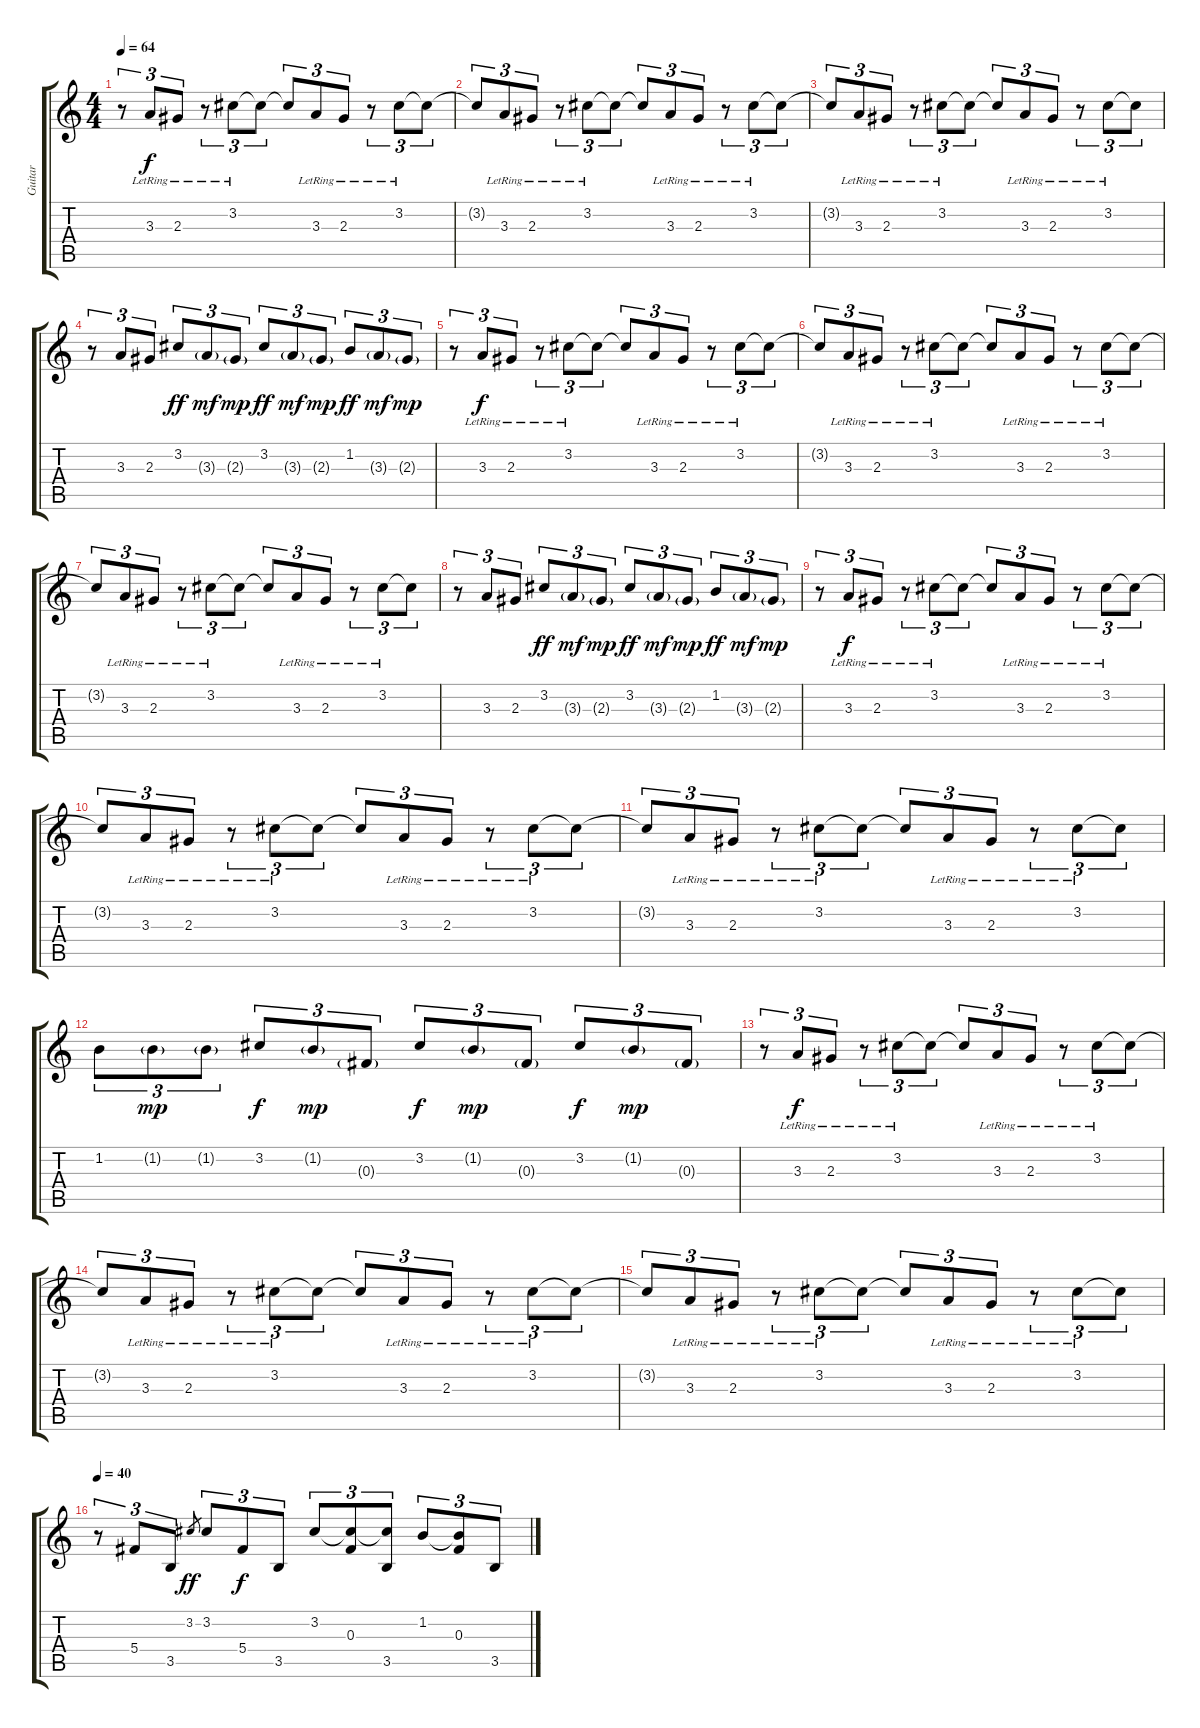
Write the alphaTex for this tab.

\track ("Guitar" "Guitar") {instrument electricguitarclean}
\staff {score tabs}
\tuning (Eb4 Bb3 Gb3 Db3 Ab2 Db2) {hide}
\ts (4 4)
\tempo 64
\clef g2
\ks c
r.8{tu (3 2) dy mp} 3.3{lr}.8{tu (3 2) dy f} 2.3{lr}.8{tu (3 2)} r.8{tu (3 2)} 3.2{lr}.8{tu (3 2)} 3.2{t}.8{tu (3 2)} 3.2{t}.8{tu (3 2)} 3.3{lr}.8{tu (3 2)} 2.3{lr}.8{tu (3 2)} r.8{tu (3 2)} 3.2{lr}.8{tu (3 2)} 3.2{t}.8{tu (3 2)} |
3.2{t}.8{tu (3 2)} 3.3{lr}.8{tu (3 2)} 2.3{lr}.8{tu (3 2)} r.8{tu (3 2)} 3.2{lr}.8{tu (3 2)} 3.2{t}.8{tu (3 2)} 3.2{t}.8{tu (3 2)} 3.3{lr}.8{tu (3 2)} 2.3{lr}.8{tu (3 2)} r.8{tu (3 2)} 3.2{lr}.8{tu (3 2)} 3.2{t}.8{tu (3 2)} |
3.2{t}.8{tu (3 2)} 3.3{lr}.8{tu (3 2)} 2.3{lr}.8{tu (3 2)} r.8{tu (3 2)} 3.2{lr}.8{tu (3 2)} 3.2{t}.8{tu (3 2)} 3.2{t}.8{tu (3 2)} 3.3{lr}.8{tu (3 2)} 2.3{lr}.8{tu (3 2)} r.8{tu (3 2)} 3.2{lr}.8{tu (3 2)} 3.2{t}.8{tu (3 2)} |
r.8{tu (3 2)} 3.3.8{tu (3 2)} 2.3.8{tu (3 2)} 3.2.8{tu (3 2) dy ff} 3.3{g}.8{tu (3 2) dy mf} 2.3{g}.8{tu (3 2) dy mp} 3.2.8{tu (3 2) dy ff} 3.3{g}.8{tu (3 2) dy mf} 2.3{g}.8{tu (3 2) dy mp} 1.2.8{tu (3 2) dy ff} 3.3{g}.8{tu (3 2) dy mf} 2.3{g}.8{tu (3 2) dy mp} |
r.8{tu (3 2)} 3.3{lr}.8{tu (3 2) dy f} 2.3{lr}.8{tu (3 2)} r.8{tu (3 2)} 3.2{lr}.8{tu (3 2)} 3.2{t}.8{tu (3 2)} 3.2{t}.8{tu (3 2)} 3.3{lr}.8{tu (3 2)} 2.3{lr}.8{tu (3 2)} r.8{tu (3 2)} 3.2{lr}.8{tu (3 2)} 3.2{t}.8{tu (3 2)} |
3.2{t}.8{tu (3 2)} 3.3{lr}.8{tu (3 2)} 2.3{lr}.8{tu (3 2)} r.8{tu (3 2)} 3.2{lr}.8{tu (3 2)} 3.2{t}.8{tu (3 2)} 3.2{t}.8{tu (3 2)} 3.3{lr}.8{tu (3 2)} 2.3{lr}.8{tu (3 2)} r.8{tu (3 2)} 3.2{lr}.8{tu (3 2)} 3.2{t}.8{tu (3 2)} |
3.2{t}.8{tu (3 2)} 3.3{lr}.8{tu (3 2)} 2.3{lr}.8{tu (3 2)} r.8{tu (3 2)} 3.2{lr}.8{tu (3 2)} 3.2{t}.8{tu (3 2)} 3.2{t}.8{tu (3 2)} 3.3{lr}.8{tu (3 2)} 2.3{lr}.8{tu (3 2)} r.8{tu (3 2)} 3.2{lr}.8{tu (3 2)} 3.2{t}.8{tu (3 2)} |
r.8{tu (3 2)} 3.3.8{tu (3 2)} 2.3.8{tu (3 2)} 3.2.8{tu (3 2) dy ff} 3.3{g}.8{tu (3 2) dy mf} 2.3{g}.8{tu (3 2) dy mp} 3.2.8{tu (3 2) dy ff} 3.3{g}.8{tu (3 2) dy mf} 2.3{g}.8{tu (3 2) dy mp} 1.2.8{tu (3 2) dy ff} 3.3{g}.8{tu (3 2) dy mf} 2.3{g}.8{tu (3 2) dy mp} |
r.8{tu (3 2)} 3.3{lr}.8{tu (3 2) dy f} 2.3{lr}.8{tu (3 2)} r.8{tu (3 2)} 3.2{lr}.8{tu (3 2)} 3.2{t}.8{tu (3 2)} 3.2{t}.8{tu (3 2)} 3.3{lr}.8{tu (3 2)} 2.3{lr}.8{tu (3 2)} r.8{tu (3 2)} 3.2{lr}.8{tu (3 2)} 3.2{t}.8{tu (3 2)} |
3.2{t}.8{tu (3 2)} 3.3{lr}.8{tu (3 2)} 2.3{lr}.8{tu (3 2)} r.8{tu (3 2)} 3.2{lr}.8{tu (3 2)} 3.2{t}.8{tu (3 2)} 3.2{t}.8{tu (3 2)} 3.3{lr}.8{tu (3 2)} 2.3{lr}.8{tu (3 2)} r.8{tu (3 2)} 3.2{lr}.8{tu (3 2)} 3.2{t}.8{tu (3 2)} |
3.2{t}.8{tu (3 2)} 3.3{lr}.8{tu (3 2)} 2.3{lr}.8{tu (3 2)} r.8{tu (3 2)} 3.2{lr}.8{tu (3 2)} 3.2{t}.8{tu (3 2)} 3.2{t}.8{tu (3 2)} 3.3{lr}.8{tu (3 2)} 2.3{lr}.8{tu (3 2)} r.8{tu (3 2)} 3.2{lr}.8{tu (3 2)} 3.2{t}.8{tu (3 2)} |
1.2.8{tu (3 2)} 1.2{g}.8{tu (3 2) dy mp} 1.2{g}.8{tu (3 2)} 3.2.8{tu (3 2) dy f} 1.2{g}.8{tu (3 2) dy mp} 0.3{g}.8{tu (3 2)} 3.2.8{tu (3 2) dy f} 1.2{g}.8{tu (3 2) dy mp} 0.3{g}.8{tu (3 2)} 3.2.8{tu (3 2) dy f} 1.2{g}.8{tu (3 2) dy mp} 0.3{g}.8{tu (3 2)} |
r.8{tu (3 2)} 3.3{lr}.8{tu (3 2) dy f} 2.3{lr}.8{tu (3 2)} r.8{tu (3 2)} 3.2{lr}.8{tu (3 2)} 3.2{t}.8{tu (3 2)} 3.2{t}.8{tu (3 2)} 3.3{lr}.8{tu (3 2)} 2.3{lr}.8{tu (3 2)} r.8{tu (3 2)} 3.2{lr}.8{tu (3 2)} 3.2{t}.8{tu (3 2)} |
3.2{t}.8{tu (3 2)} 3.3{lr}.8{tu (3 2)} 2.3{lr}.8{tu (3 2)} r.8{tu (3 2)} 3.2{lr}.8{tu (3 2)} 3.2{t}.8{tu (3 2)} 3.2{t}.8{tu (3 2)} 3.3{lr}.8{tu (3 2)} 2.3{lr}.8{tu (3 2)} r.8{tu (3 2)} 3.2{lr}.8{tu (3 2)} 3.2{t}.8{tu (3 2)} |
3.2{t}.8{tu (3 2)} 3.3{lr}.8{tu (3 2)} 2.3{lr}.8{tu (3 2)} r.8{tu (3 2)} 3.2{lr}.8{tu (3 2)} 3.2{t}.8{tu (3 2)} 3.2{t}.8{tu (3 2)} 3.3{lr}.8{tu (3 2)} 2.3{lr}.8{tu (3 2)} r.8{tu (3 2)} 3.2{lr}.8{tu (3 2)} 3.2{t}.8{tu (3 2)} |
\tempo 40
r.8{tu (3 2)} 5.4.8{tu (3 2)} 3.5.8{tu (3 2)} 3.2.8{gr dy ff} 3.2.8{tu (3 2)} 5.4.8{tu (3 2) dy f} 3.5.8{tu (3 2)} 3.2.8{tu (3 2)} (3.2{t} 0.3).8{tu (3 2)} (3.2{t} 3.5).8{tu (3 2)} 1.2.8{tu (3 2)} (1.2{t} 0.3).8{tu (3 2)} 3.5.8{tu (3 2)}
